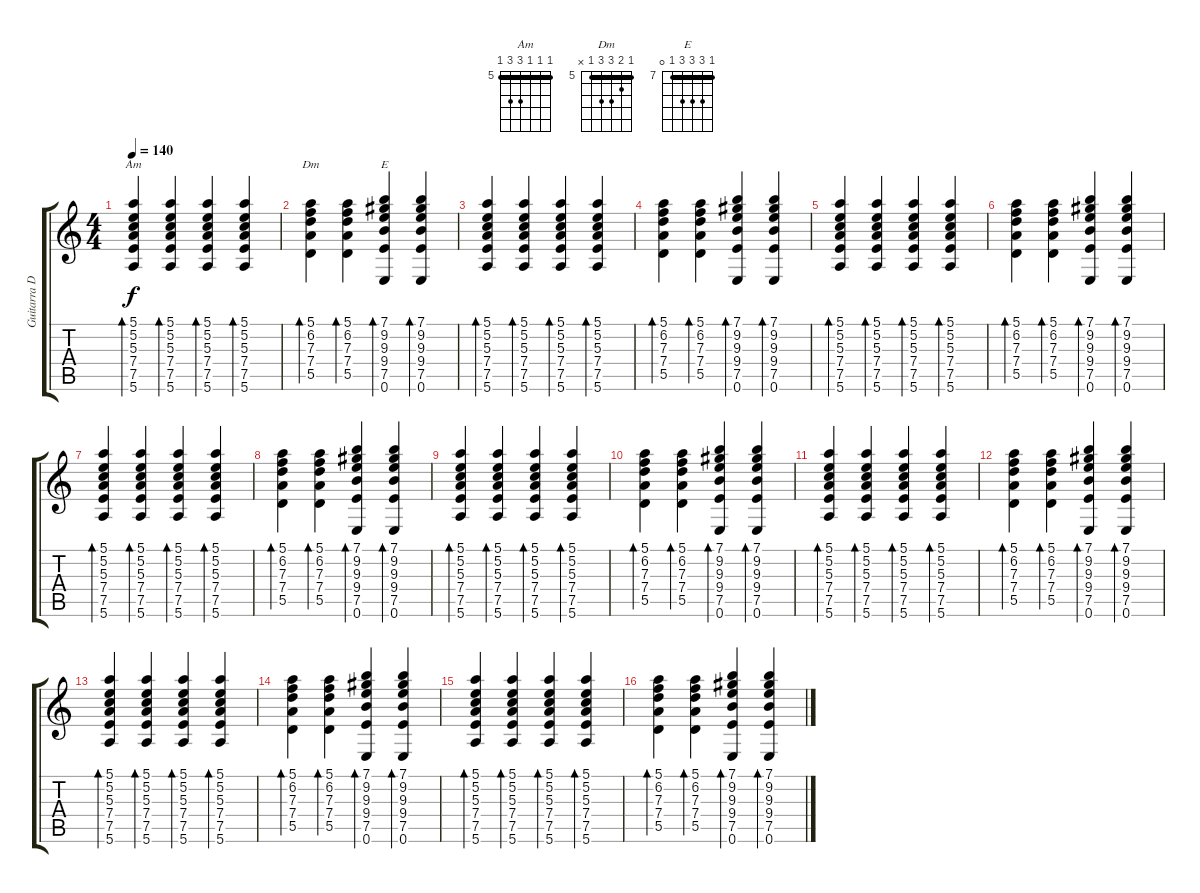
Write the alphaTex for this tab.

\track ("Guitarra Dib Hadra" "Guitarra D") {instrument electricguitarclean}
\staff {score tabs}
\tuning (E4 B3 G3 D3 A2 E2) {hide}
\chord ("Am" 5 5 5 7 7 5) {firstfret 5 barre 5}
\chord ("Dm" 5 6 7 7 5 x) {firstfret 5 barre 5}
\chord ("E" 7 9 9 9 7 0) {firstfret 7 barre 7}
\ts (4 4)
\tempo 140
\clef g2
\ks c
(5.1 5.2 5.3 7.4 7.5 5.6).4{bd 30 ch "Am" dy f} (5.1 5.2 5.3 7.4 7.5 5.6).4{bd 30} (5.1 5.2 5.3 7.4 7.5 5.6).4{bd 30} (5.1 5.2 5.3 7.4 7.5 5.6).4{bd 30} |
(5.1 6.2 7.3 7.4 5.5).4{bd 30 ch "Dm"} (5.1 6.2 7.3 7.4 5.5).4{bd 30} (7.1 9.2 9.3 9.4 7.5 0.6).4{bd 30 ch "E"} (7.1 9.2 9.3 9.4 7.5 0.6).4{bd 30} |
(5.1 5.2 5.3 7.4 7.5 5.6).4{bd 30} (5.1 5.2 5.3 7.4 7.5 5.6).4{bd 30} (5.1 5.2 5.3 7.4 7.5 5.6).4{bd 30} (5.1 5.2 5.3 7.4 7.5 5.6).4{bd 30} |
(5.1 6.2 7.3 7.4 5.5).4{bd 30} (5.1 6.2 7.3 7.4 5.5).4{bd 30} (7.1 9.2 9.3 9.4 7.5 0.6).4{bd 30} (7.1 9.2 9.3 9.4 7.5 0.6).4{bd 30} |
(5.1 5.2 5.3 7.4 7.5 5.6).4{bd 30} (5.1 5.2 5.3 7.4 7.5 5.6).4{bd 30} (5.1 5.2 5.3 7.4 7.5 5.6).4{bd 30} (5.1 5.2 5.3 7.4 7.5 5.6).4{bd 30} |
(5.1 6.2 7.3 7.4 5.5).4{bd 30} (5.1 6.2 7.3 7.4 5.5).4{bd 30} (7.1 9.2 9.3 9.4 7.5 0.6).4{bd 30} (7.1 9.2 9.3 9.4 7.5 0.6).4{bd 30} |
(5.1 5.2 5.3 7.4 7.5 5.6).4{bd 30} (5.1 5.2 5.3 7.4 7.5 5.6).4{bd 30} (5.1 5.2 5.3 7.4 7.5 5.6).4{bd 30} (5.1 5.2 5.3 7.4 7.5 5.6).4{bd 30} |
(5.1 6.2 7.3 7.4 5.5).4{bd 30} (5.1 6.2 7.3 7.4 5.5).4{bd 30} (7.1 9.2 9.3 9.4 7.5 0.6).4{bd 30} (7.1 9.2 9.3 9.4 7.5 0.6).4{bd 30} |
(5.1 5.2 5.3 7.4 7.5 5.6).4{bd 30} (5.1 5.2 5.3 7.4 7.5 5.6).4{bd 30} (5.1 5.2 5.3 7.4 7.5 5.6).4{bd 30} (5.1 5.2 5.3 7.4 7.5 5.6).4{bd 30} |
(5.1 6.2 7.3 7.4 5.5).4{bd 30} (5.1 6.2 7.3 7.4 5.5).4{bd 30} (7.1 9.2 9.3 9.4 7.5 0.6).4{bd 30} (7.1 9.2 9.3 9.4 7.5 0.6).4{bd 30} |
(5.1 5.2 5.3 7.4 7.5 5.6).4{bd 30} (5.1 5.2 5.3 7.4 7.5 5.6).4{bd 30} (5.1 5.2 5.3 7.4 7.5 5.6).4{bd 30} (5.1 5.2 5.3 7.4 7.5 5.6).4{bd 30} |
(5.1 6.2 7.3 7.4 5.5).4{bd 30} (5.1 6.2 7.3 7.4 5.5).4{bd 30} (7.1 9.2 9.3 9.4 7.5 0.6).4{bd 30} (7.1 9.2 9.3 9.4 7.5 0.6).4{bd 30} |
(5.1 5.2 5.3 7.4 7.5 5.6).4{bd 30} (5.1 5.2 5.3 7.4 7.5 5.6).4{bd 30} (5.1 5.2 5.3 7.4 7.5 5.6).4{bd 30} (5.1 5.2 5.3 7.4 7.5 5.6).4{bd 30} |
(5.1 6.2 7.3 7.4 5.5).4{bd 30} (5.1 6.2 7.3 7.4 5.5).4{bd 30} (7.1 9.2 9.3 9.4 7.5 0.6).4{bd 30} (7.1 9.2 9.3 9.4 7.5 0.6).4{bd 30} |
(5.1 5.2 5.3 7.4 7.5 5.6).4{bd 30} (5.1 5.2 5.3 7.4 7.5 5.6).4{bd 30} (5.1 5.2 5.3 7.4 7.5 5.6).4{bd 30} (5.1 5.2 5.3 7.4 7.5 5.6).4{bd 30} |
(5.1 6.2 7.3 7.4 5.5).4{bd 30} (5.1 6.2 7.3 7.4 5.5).4{bd 30} (7.1 9.2 9.3 9.4 7.5 0.6).4{bd 30} (7.1 9.2 9.3 9.4 7.5 0.6).4{bd 30}
